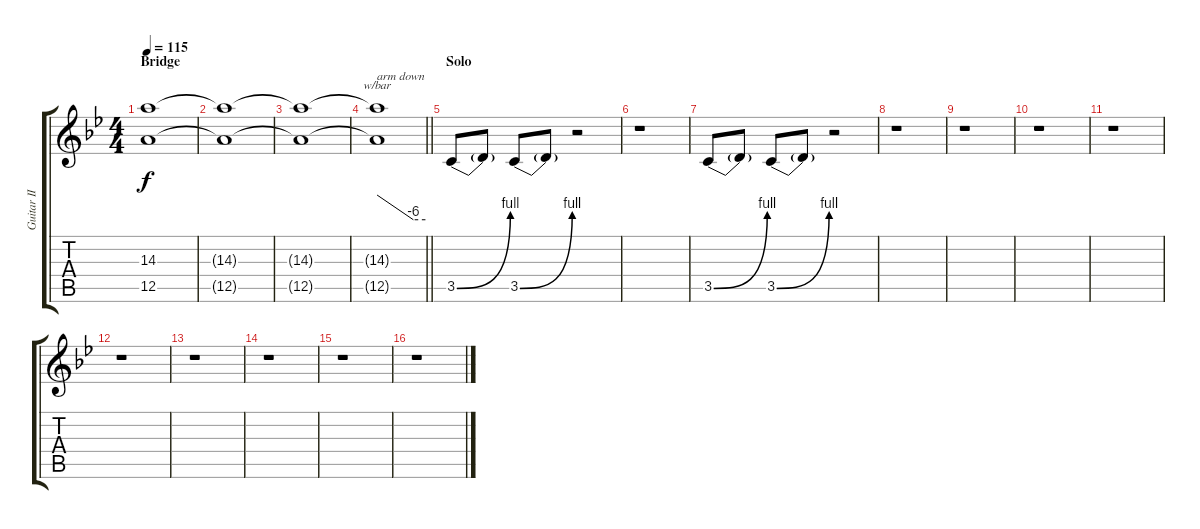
\track ("Guitar II (Aiji)" "Guitar II ") {instrument distortionguitar}
\staff {score tabs}
\tuning (E4 B3 G3 D3 A2 E2) {hide}
\ts (4 4)
\section ("" "Bridge")
\tempo 115
\clef g2
\ks bb
(14.3 12.5).1{dy f} |
(14.3{t} 12.5{t}).1 |
(14.3{t} 12.5{t}).1 |
\barLineRight lightlight
(14.3{t} 12.5{t}).1{tbe (custom default 0 0 45 -24 60 -24) txt "arm down"} |
\section ("" "Solo")
3.5{be (bend 0 0 60 4)}.8 3.5{t}.8 3.5{be (bend 0 0 60 4)}.8 3.5{t}.8 r.2 |
r.1 |
3.5{be (bend 0 0 60 4)}.8 3.5{t}.8 3.5{be (bend 0 0 60 4)}.8 3.5{t}.8 r.2 |
r.1 |
r.1 |
r.1 |
r.1 |
r.1 |
r.1 |
r.1 |
r.1 |
r.1
